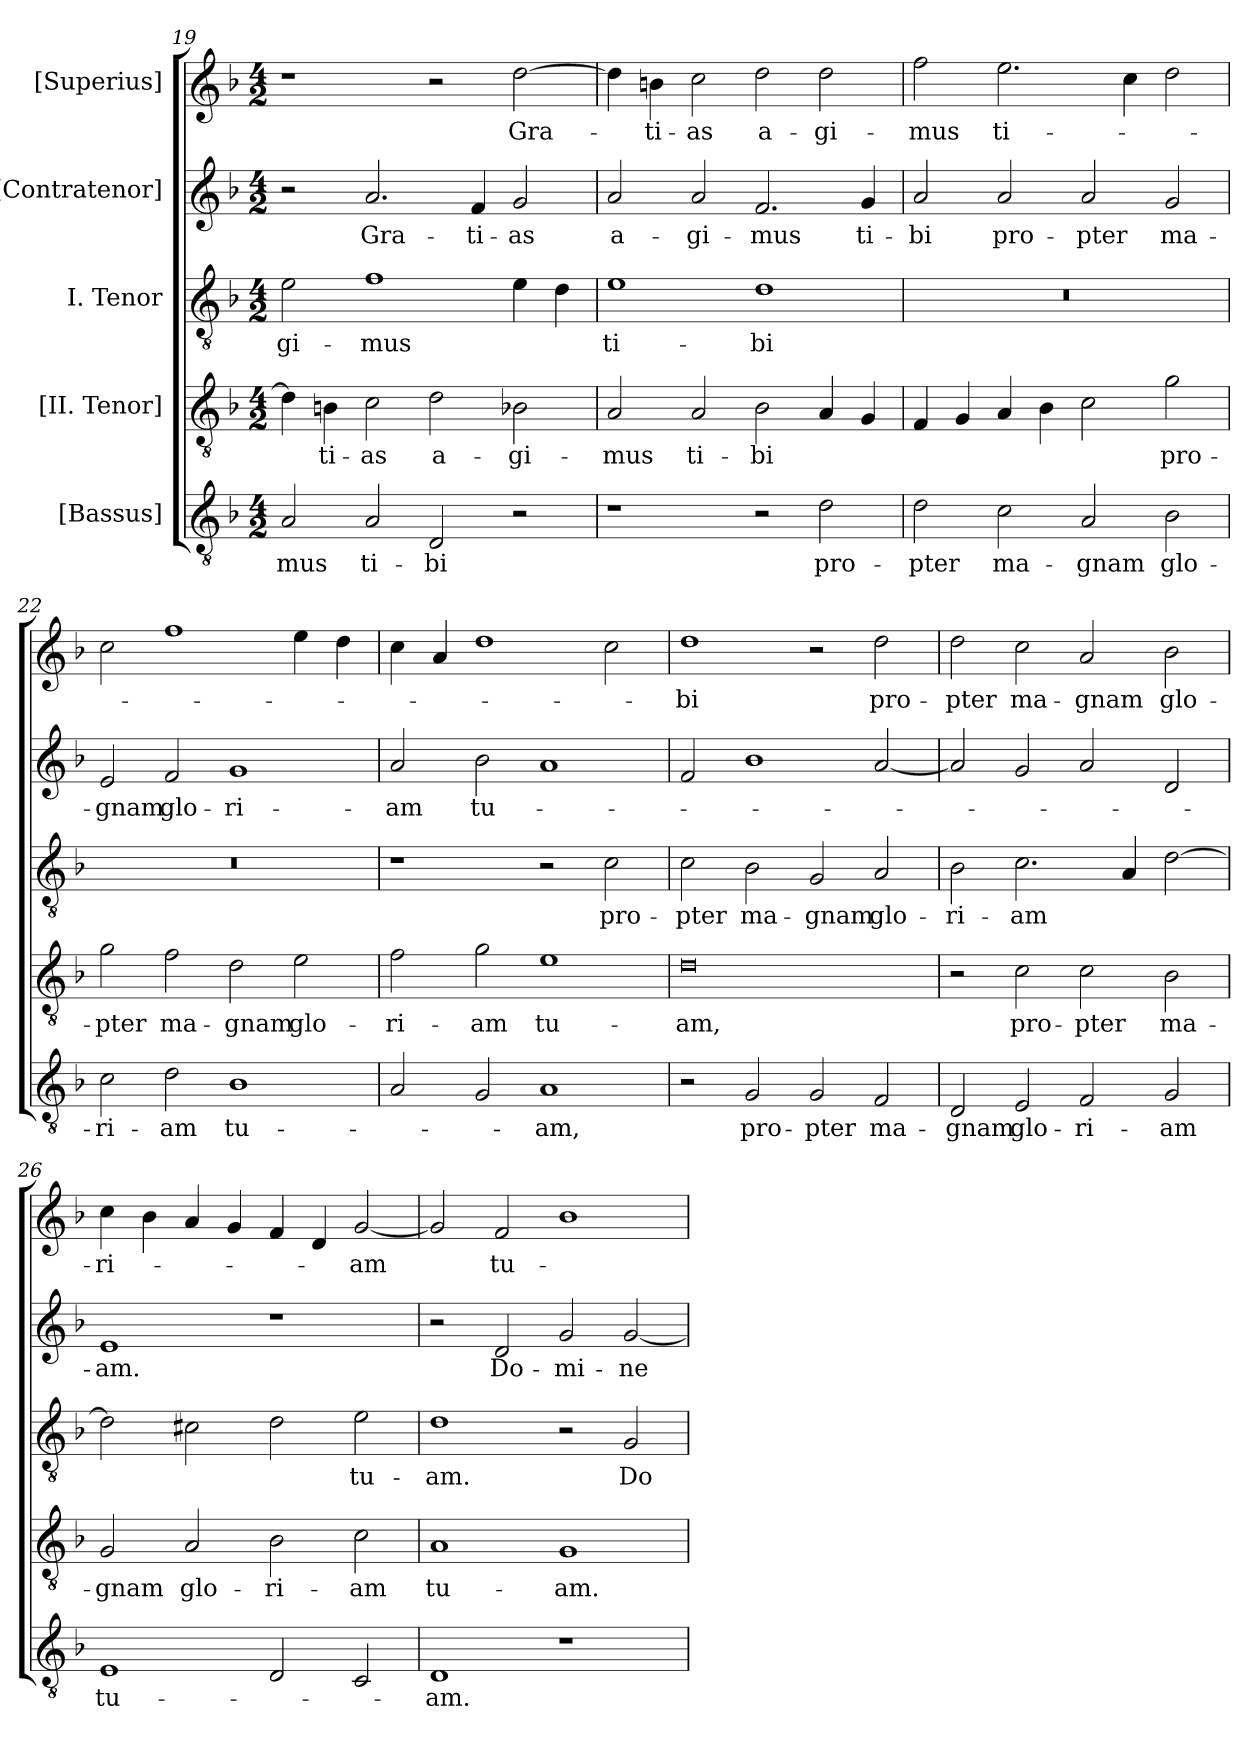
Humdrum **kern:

**kern	**text	**kern	**text	**kern	**text	**kern	**text	**kern	**text
*part5	*part5	*part4	*part4	*part3	*part3	*part2	*part2	*part1	*part1
*staff5	*staff5	*staff4	*staff4	*staff3	*staff3	*staff2	*staff2	*staff1	*staff1
*I"[Bassus]	*	*I"[II. Tenor]	*	*I"I. Tenor	*	*I"[Contratenor]	*	*I"[Superius]	*
*clefGv2	*	*clefGv2	*	*clefGv2	*	*clefG2	*	*clefG2	*
*k[b-]	*	*k[b-]	*	*k[b-]	*	*k[b-]	*	*k[b-]	*
*M4/2	*	*M4/2	*	*M4/2	*	*M4/2	*	*M4/2	*
=19	=19	=19	=19	=19	=19	=19	=19	=19	=19
2A/	-mus	4d\]	.	2e\	-gi-	2r	.	1r	.
.	.	4Bn\	-ti-	.	.	.	.	.	.
2A/	ti-	2c\	-as	1f\	-mus	2.a/	Gra-	.	.
2D/	-bi	2d\	a-	.	.	.	.	2r	.
.	.	.	.	.	.	4f/	-ti-	.	.
2r	.	2B-X\	-gi-	4e\	.	2g/	-as	[2dd\	Gra-
.	.	.	.	4d\	.	.	.	.	.
=20	=20	=20	=20	=20	=20	=20	=20	=20	=20
1r	.	2A/	-mus	1e\	ti-	2a/	a-	4dd\]	.
.	.	.	.	.	.	.	.	4bn\	-ti-
.	.	2A/	ti-	.	.	2a/	-gi-	2cc\	-as
2r	.	2B-\	-bi	1d\	-bi	2.f/	-mus	2dd\	a-
2d\	pro-	4A/	.	.	.	.	.	2dd\	-gi-
.	.	4G/	.	.	.	4g/	ti-	.	.
=21	=21	=21	=21	=21	=21	=21	=21	=21	=21
2d\	-pter	4F/	.	0r	.	2a/	-bi	2ff\	-mus
.	.	4G/	.	.	.	.	.	.	.
2c\	ma-	4A/	.	.	.	2a/	pro-	2.ee\	ti-
.	.	4B-\	.	.	.	.	.	.	.
2A/	-gnam	2c\	.	.	.	2a/	-pter	.	.
.	.	.	.	.	.	.	.	4cc\	.
2B-\	glo-	2g\	pro-	.	.	2g/	ma-	2dd\	.
=22	=22	=22	=22	=22	=22	=22	=22	=22	=22
2c\	-ri-	2g\	-pter	0r	.	2e/	-gnam	2cc\	.
2d\	-am	2f\	ma-	.	.	2f/	glo-	1ff\	.
1B-\	tu-	2d\	-gnam	.	.	1g/	-ri-	.	.
.	.	2e\	glo-	.	.	.	.	4ee\	.
.	.	.	.	.	.	.	.	4dd\	.
=23	=23	=23	=23	=23	=23	=23	=23	=23	=23
2A/	.	2f\	-ri-	1r	.	2a/	-am	4cc\	.
.	.	.	.	.	.	.	.	4a/	.
2G/	.	2g\	-am	.	.	2b-\	tu-	1dd\	.
1A/	-am,	1e\	tu-	2r	.	1a/	.	.	.
.	.	.	.	2c\	pro-	.	.	2cc\	.
=24	=24	=24	=24	=24	=24	=24	=24	=24	=24
2r	.	0d\	-am,	2c\	-pter	2f/	.	1dd\	-bi
2G/	pro-	.	.	2B-\	ma-	1b-\	.	.	.
2G/	-pter	.	.	2G/	-gnam	.	.	2r	.
2F/	ma-	.	.	2A/	glo-	[2a/	.	2dd\	pro-
=25	=25	=25	=25	=25	=25	=25	=25	=25	=25
2D/	-gnam	2r	.	2B-\	-ri-	2a/]	.	2dd\	-pter
2E/	glo-	2c\	pro-	2.c\	-am	2g/	.	2cc\	ma-
2F/	-ri-	2c\	-pter	.	.	2a/	.	2a/	-gnam
.	.	.	.	4A/	.	.	.	.	.
2G/	-am	2B-\	ma-	[2d\	.	2d/	.	2b-\	glo-
=26	=26	=26	=26	=26	=26	=26	=26	=26	=26
1E/	tu-	2G/	-gnam	2d\]	.	1e/	-am.	4cc\	-ri-
.	.	.	.	.	.	.	.	4b-\	.
.	.	2A/	glo-	2c#X\	.	.	.	4a/	.
.	.	.	.	.	.	.	.	4g/	.
2D/	.	2B-\	-ri-	2d\	.	1r	.	4f/	.
.	.	.	.	.	.	.	.	4d/	.
2C/	.	2c\	-am	2e\	tu-	.	.	[2g/	-am
=27	=27	=27	=27	=27	=27	=27	=27	=27	=27
1D/	-am.	1A/	tu-	1d\	-am.	2r	.	2g/]	.
.	.	.	.	.	.	2d/	Do-	2f/	tu-
1r	.	1G/	-am.	2r	.	2g/	-mi-	1b-\	.
.	.	.	.	2G/	Do-	[2g/	-ne	.	.
=	=	=	=	=	=	=	=	=	=
*-	*-	*-	*-	*-	*-	*-	*-	*-	*-
